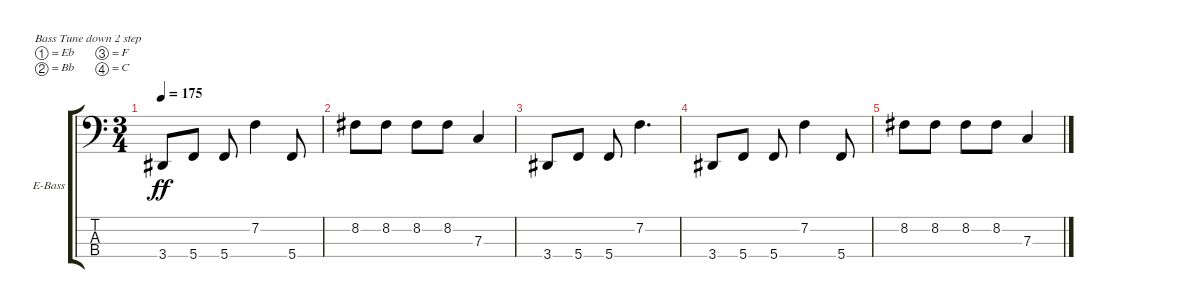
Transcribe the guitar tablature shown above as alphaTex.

\bracketExtendMode groupsimilarinstruments
\firstSystemTrackNameOrientation horizontal
\otherSystemsTrackNameOrientation horizontal
\track ("Electric Bass" "E-Bass") {instrument electricbassfinger}
\staff {score tabs}
\tuning (Eb2 Bb1 F1 C1)
\ts (3 4)
\tempo 175
\clef f4
\ks c
3.4.8{dy ff} 5.4.8 5.4.8 7.2.4 5.4.8 |
8.2.8 8.2.8 8.2.8 8.2.8 7.3.4 |
3.4.8 5.4.8 5.4.8 7.2.4{d} |
3.4.8 5.4.8 5.4.8 7.2.4 5.4.8 |
8.2.8 8.2.8 8.2.8 8.2.8 7.3.4
